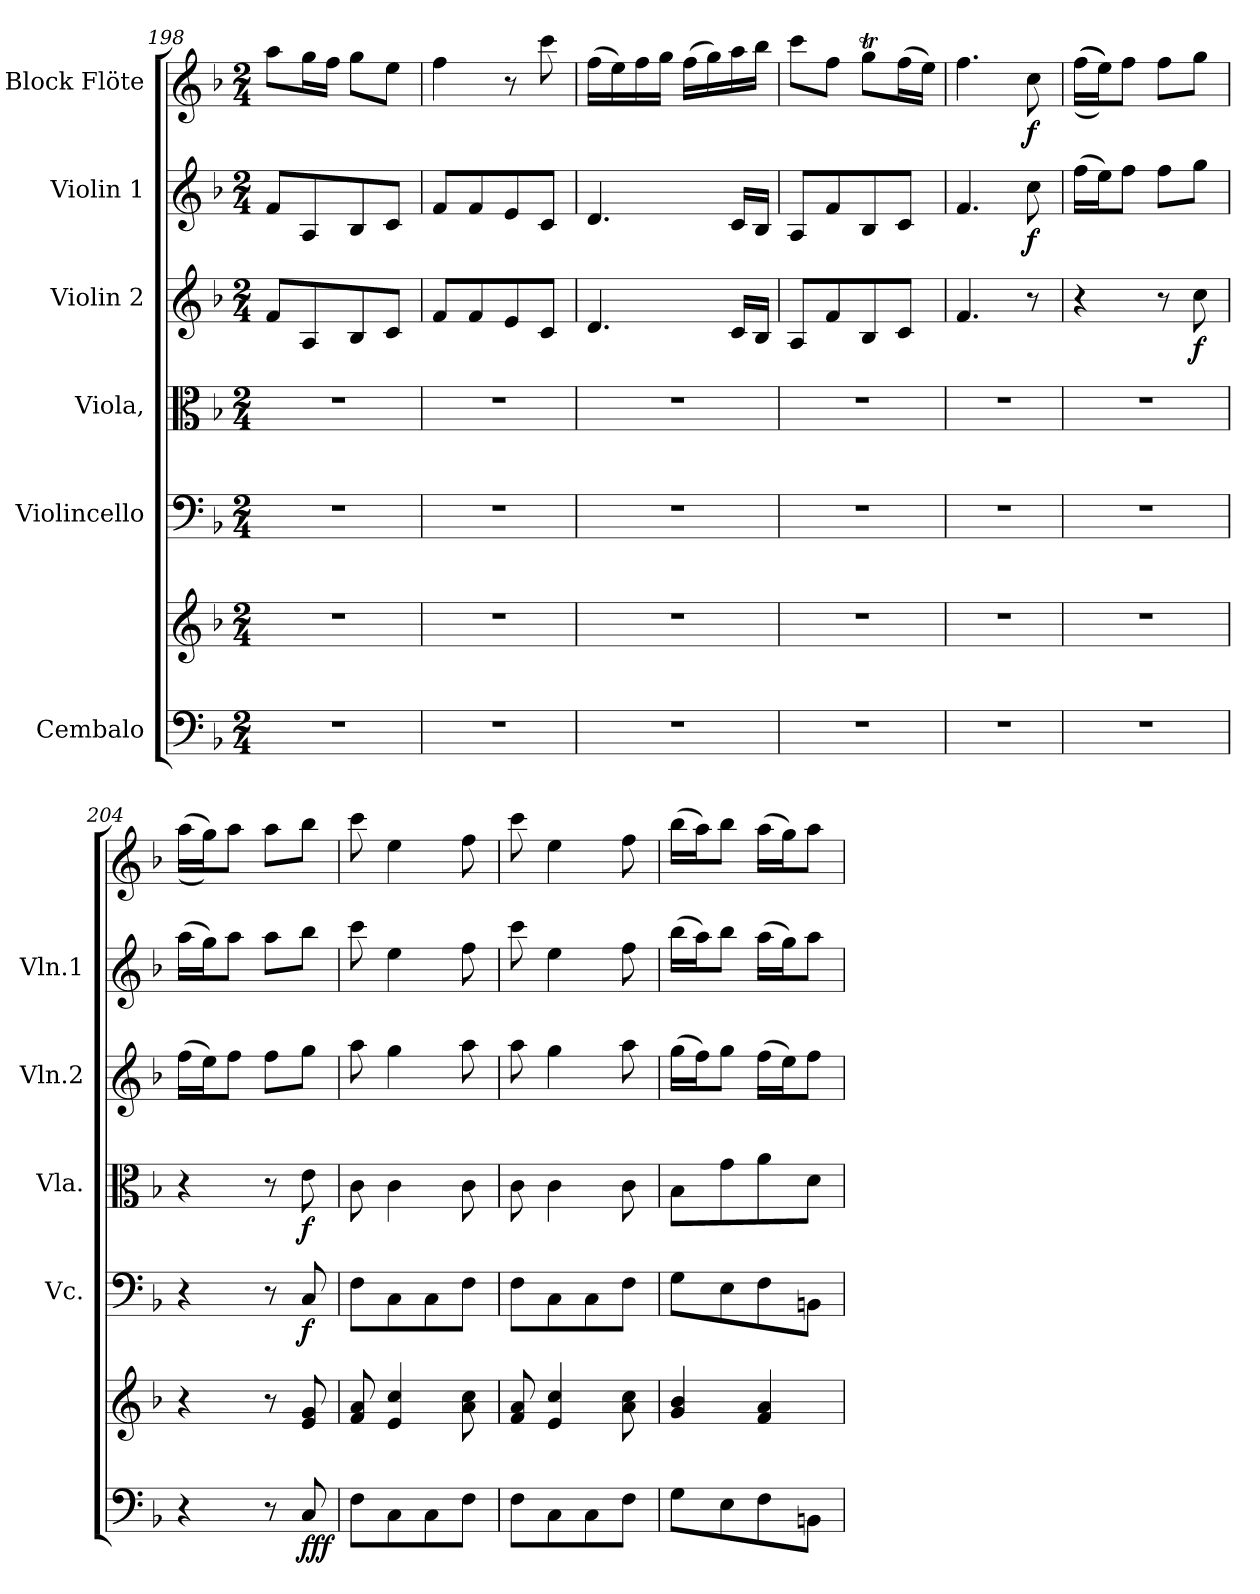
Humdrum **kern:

**kern	**kern	**dynam	**kern	**dynam	**kern	**dynam	**kern	**dynam	**kern	**dynam	**kern	**dynam
*part6	*part6	*part6	*part5	*part5	*part4	*part4	*part3	*part3	*part2	*part2	*part1	*part1
*staff7	*staff6	*staff6/7	*staff5	*staff5	*staff4	*staff4	*staff3	*staff3	*staff2	*staff2	*staff1	*staff1
*I"Cembalo	*	*	*I"Violincello	*	*I"Viola,	*	*I"Violin 2	*	*I"Violin 1	*	*I"Block Flöte	*
*	*	*	*I'Vc.	*	*I'Vla.	*	*I'Vln.2	*	*I'Vln.1	*	*	*
*clefF4	*clefG2	*	*clefF4	*	*clefC3	*	*clefG2	*	*clefG2	*	*clefG2	*
*k[b-]	*k[b-]	*	*k[b-]	*	*k[b-]	*	*k[b-]	*	*k[b-]	*	*k[b-]	*
*M2/4	*M2/4	*	*M2/4	*	*M2/4	*	*M2/4	*	*M2/4	*	*M2/4	*
=198	=198	=198	=198	=198	=198	=198	=198	=198	=198	=198	=198	=198
2r	2r	.	2r	.	2r	.	8f/L	.	8f/L	.	8aa\L	.
.	.	.	.	.	.	.	8A/	.	8A/	.	16gg\L	.
.	.	.	.	.	.	.	.	.	.	.	16ff\JJ	.
.	.	.	.	.	.	.	8B-/	.	8B-/	.	8gg\L	.
.	.	.	.	.	.	.	8c/J	.	8c/J	.	8ee\J	.
=199	=199	=199	=199	=199	=199	=199	=199	=199	=199	=199	=199	=199
2r	2r	.	2r	.	2r	.	8f/L	.	8f/L	.	4ff\	.
.	.	.	.	.	.	.	8f/	.	8f/	.	.	.
.	.	.	.	.	.	.	8e/	.	8e/	.	8r	.
.	.	.	.	.	.	.	8c/J	.	8c/J	.	8ccc\	.
=200	=200	=200	=200	=200	=200	=200	=200	=200	=200	=200	=200	=200
2r	2r	.	2r	.	2r	.	4.d/	.	4.d/	.	(>16ff\LL	.
.	.	.	.	.	.	.	.	.	.	.	16ee\)	.
.	.	.	.	.	.	.	.	.	.	.	16ff\	.
.	.	.	.	.	.	.	.	.	.	.	16gg\JJ	.
.	.	.	.	.	.	.	.	.	.	.	(>16ff\LL	.
.	.	.	.	.	.	.	.	.	.	.	16gg\)	.
.	.	.	.	.	.	.	16c/LL	.	16c/LL	.	16aa\	.
.	.	.	.	.	.	.	16B-/JJ	.	16B-/JJ	.	16bb-\JJ	.
=201	=201	=201	=201	=201	=201	=201	=201	=201	=201	=201	=201	=201
2r	2r	.	2r	.	2r	.	8A/L	.	8A/L	.	8ccc\L	.
.	.	.	.	.	.	.	8f/	.	8f/	.	8ff\J	.
.	.	.	.	.	.	.	8B-/	.	8B-/	.	8ggT\L	.
.	.	.	.	.	.	.	8c/J	.	8c/J	.	(>16ff\L	.
.	.	.	.	.	.	.	.	.	.	.	16ee\JJ)	.
=202	=202	=202	=202	=202	=202	=202	=202	=202	=202	=202	=202	=202
2r	2r	.	2r	.	2r	.	4.f/	.	4.f/	.	4.ff\	.
!	!	!	!	!	!	!	!	!	!	!LO:DY:b	!	!LO:DY:b
.	.	.	.	.	.	.	8r	.	8cc\	f	8cc\	f
=203	=203	=203	=203	=203	=203	=203	=203	=203	=203	=203	=203	=203
2r	2r	.	2r	.	2r	.	4r	.	(>16ff\LL	.	(>(>(>16ff\LL	.
.	.	.	.	.	.	.	.	.	16ee\J)	.	16ee\J)))	.
.	.	.	.	.	.	.	.	.	8ff\J	.	8ff\J	.
.	.	.	.	.	.	.	8r	.	8ff\L	.	8ff\L	.
!	!	!	!	!	!	!	!	!LO:DY:b	!	!	!	!
.	.	.	.	.	.	.	8cc\	f	8gg\J	.	8gg\J	.
=204	=204	=204	=204	=204	=204	=204	=204	=204	=204	=204	=204	=204
4r	4r	.	4r	.	4r	.	(>16ff\LL	.	(16aa\LL	.	(>(16aa\LL	.
.	.	.	.	.	.	.	16ee\J)	.	16gg\J)	.	16gg\J))	.
.	.	.	.	.	.	.	8ff\J	.	8aa\J	.	8aa\J	.
8r	8r	.	8r	.	8r	.	8ff\L	.	8aa\L	.	8aa\L	.
!	!	!LO:DY:b=2	!	!	!	!	!	!	!	!	!	!
!	!	!LO:DY:n=1:b	!	!	!	!	!	!	!	!	!	!
!	!	!LO:DY:n=2:b	!	!LO:DY:b	!	!LO:DY:b	!	!	!	!	!	!
8C/	8e/ 8g/	f f f	8C/	f	8e\	f	8gg\J	.	8bb-\J	.	8bb-\J	.
=205	=205	=205	=205	=205	=205	=205	=205	=205	=205	=205	=205	=205
8F\L	8f/ 8a/	.	8F\L	.	8c\	.	8aa\	.	8ccc\	.	8ccc\	.
8C\	4e/ 4cc/	.	8C\	.	4c\	.	4gg\	.	4ee\	.	4ee\	.
8C\	.	.	8C\	.	.	.	.	.	.	.	.	.
8F\J	8a\ 8cc\	.	8F\J	.	8c\	.	8aa\	.	8ff\	.	8ff\	.
=206	=206	=206	=206	=206	=206	=206	=206	=206	=206	=206	=206	=206
8F\L	8f/ 8a/	.	8F\L	.	8c\	.	8aa\	.	8ccc\	.	8ccc\	.
8C\	4e/ 4cc/	.	8C\	.	4c\	.	4gg\	.	4ee\	.	4ee\	.
8C\	.	.	8C\	.	.	.	.	.	.	.	.	.
8F\J	8a\ 8cc\	.	8F\J	.	8c\	.	8aa\	.	8ff\	.	8ff\	.
=207	=207	=207	=207	=207	=207	=207	=207	=207	=207	=207	=207	=207
8G\L	4g/ 4b-/	.	8G\L	.	8B-\L	.	(>16gg\LL	.	(>16bb-\LL	.	(>16bb-\LL	.
.	.	.	.	.	.	.	16ff\J)	.	16aa\J)	.	16aa\J)	.
8E\	.	.	8E\	.	8g\	.	8gg\J	.	8bb-\J	.	8bb-\J	.
8F\	4f/ 4a/	.	8F\	.	8a\	.	(>16ff\LL	.	(>16aa\LL	.	(>16aa\LL	.
.	.	.	.	.	.	.	16ee\J)	.	16gg\J)	.	16gg\J)	.
8BBn\J	.	.	8BBn\J	.	8d\J	.	8ff\J	.	8aa\J	.	8aa\J	.
=	=	=	=	=	=	=	=	=	=	=	=	=
*-	*-	*-	*-	*-	*-	*-	*-	*-	*-	*-	*-	*-
